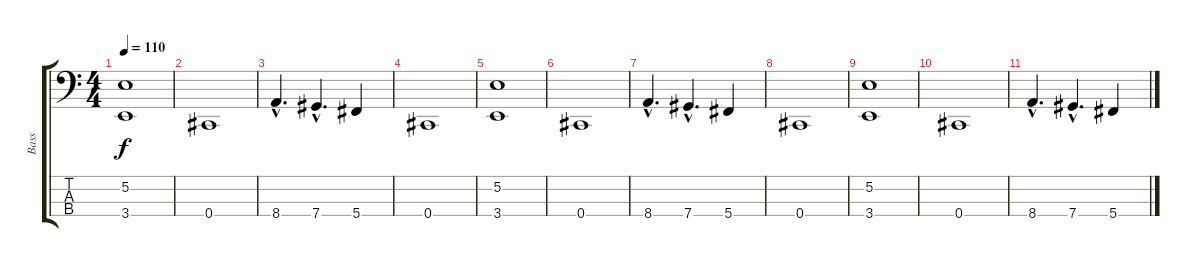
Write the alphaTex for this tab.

\track ("Bass" "Bass") {instrument electricbassfinger}
\staff {score tabs}
\tuning (E2 B1 Gb1 Db1) {hide}
\ts (4 4)
\tempo 110
\clef f4
\ks c
(5.2 3.4).1{dy f} |
0.4.1{volume 8} |
8.4{hac}.4{d} 7.4{hac}.4{d} 5.4.4 |
0.4.1{volume 6} |
(5.2 3.4).1 |
0.4.1{volume 4} |
8.4{hac}.4{d} 7.4{hac}.4{d} 5.4.4 |
0.4.1{volume 2} |
(5.2 3.4).1 |
0.4.1{volume 0} |
8.4{hac}.4{d} 7.4{hac}.4{d} 5.4.4
